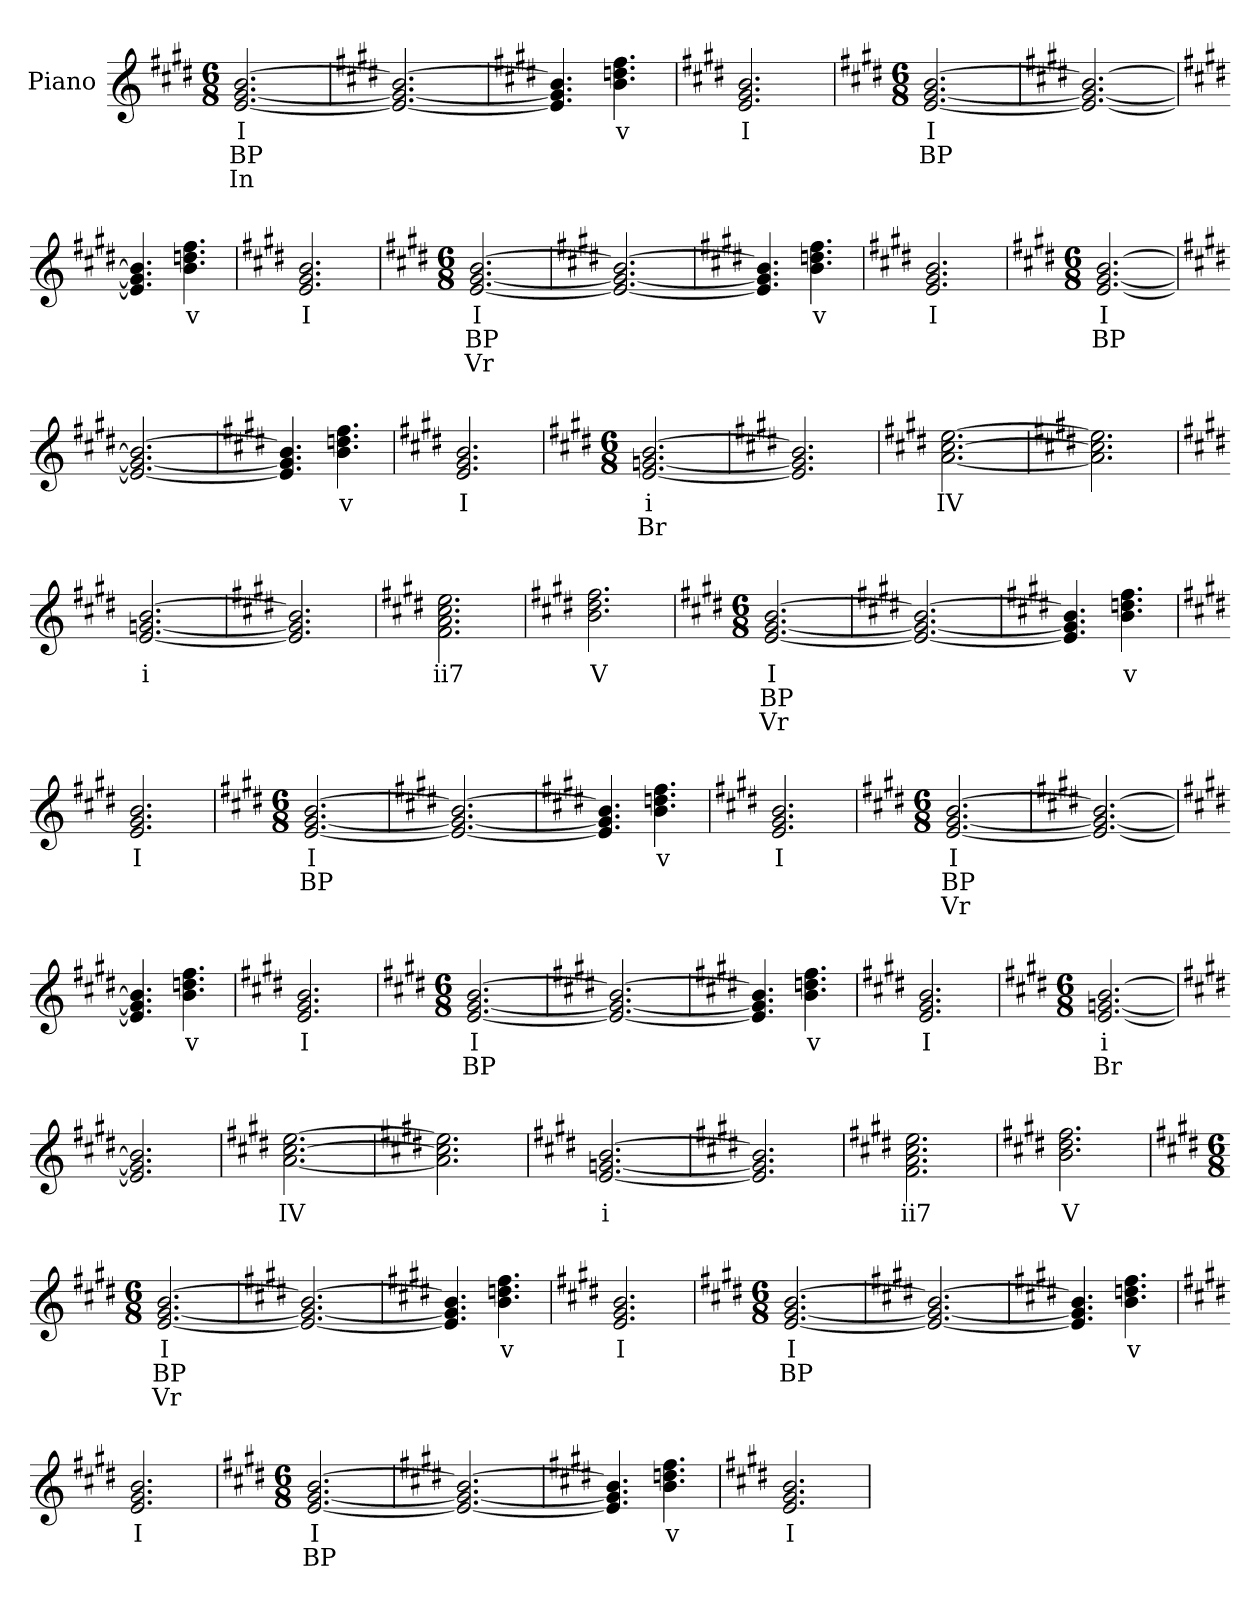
**kern	**text	**text	**text
*part1	*part1	*part1	*part1
*staff1	*staff1	*staff1	*staff1
*I"Piano	*	*	*
*I'Pno	*	*	*
*k[f#c#g#d#]	*	*	*
*E:	*	*	*
*M6/8	*	*	*
=	=	=	=
[2.e [2.g# [2.b	I	BP	In
=	=	=	=
*k[f#c#g#d#]	*	*	*
*E:	*	*	*
2.e_ 2.g#_ 2.b_	.	.	.
=	=	=	=
*k[f#c#g#d#]	*	*	*
*E:	*	*	*
4.e] 4.g#] 4.b]	.	.	.
4.b 4.ddn 4.ff#	v	.	.
=	=	=	=
*k[f#c#g#d#]	*	*	*
*E:	*	*	*
2.e 2.g# 2.b	I	.	.
=	=	=	=
*k[f#c#g#d#]	*	*	*
*E:	*	*	*
*M6/8	*	*	*
[2.e [2.g# [2.b	I	BP	.
=	=	=	=
*k[f#c#g#d#]	*	*	*
*E:	*	*	*
2.e_ 2.g#_ 2.b_	.	.	.
=	=	=	=
*k[f#c#g#d#]	*	*	*
*E:	*	*	*
4.e] 4.g#] 4.b]	.	.	.
4.b 4.ddn 4.ff#	v	.	.
=	=	=	=
*k[f#c#g#d#]	*	*	*
*E:	*	*	*
2.e 2.g# 2.b	I	.	.
=	=	=	=
*k[f#c#g#d#]	*	*	*
*E:	*	*	*
*M6/8	*	*	*
[2.e [2.g# [2.b	I	BP	Vr
=	=	=	=
*k[f#c#g#d#]	*	*	*
*E:	*	*	*
2.e_ 2.g#_ 2.b_	.	.	.
=	=	=	=
*k[f#c#g#d#]	*	*	*
*E:	*	*	*
4.e] 4.g#] 4.b]	.	.	.
4.b 4.ddn 4.ff#	v	.	.
=	=	=	=
*k[f#c#g#d#]	*	*	*
*E:	*	*	*
2.e 2.g# 2.b	I	.	.
=	=	=	=
*k[f#c#g#d#]	*	*	*
*E:	*	*	*
*M6/8	*	*	*
[2.e [2.g# [2.b	I	BP	.
=	=	=	=
*k[f#c#g#d#]	*	*	*
*E:	*	*	*
2.e_ 2.g#_ 2.b_	.	.	.
=	=	=	=
*k[f#c#g#d#]	*	*	*
*E:	*	*	*
4.e] 4.g#] 4.b]	.	.	.
4.b 4.ddn 4.ff#	v	.	.
=	=	=	=
*k[f#c#g#d#]	*	*	*
*E:	*	*	*
2.e 2.g# 2.b	I	.	.
=	=	=	=
*k[f#c#g#d#]	*	*	*
*E:	*	*	*
*M6/8	*	*	*
[2.e [2.gn [2.b	i	Br	.
=	=	=	=
*k[f#c#g#d#]	*	*	*
*E:	*	*	*
2.e] 2.gn] 2.b]	.	.	.
=	=	=	=
*k[f#c#g#d#]	*	*	*
*E:	*	*	*
[2.a [2.cc# [2.ee	IV	.	.
=	=	=	=
*k[f#c#g#d#]	*	*	*
*E:	*	*	*
2.a] 2.cc#] 2.ee]	.	.	.
=	=	=	=
*k[f#c#g#d#]	*	*	*
*E:	*	*	*
[2.e [2.gn [2.b	i	.	.
=	=	=	=
*k[f#c#g#d#]	*	*	*
*E:	*	*	*
2.e] 2.gn] 2.b]	.	.	.
=	=	=	=
*k[f#c#g#d#]	*	*	*
*E:	*	*	*
2.f# 2.a 2.cc# 2.ee	ii7	.	.
=	=	=	=
*k[f#c#g#d#]	*	*	*
*E:	*	*	*
2.b 2.dd# 2.ff#	V	.	.
=	=	=	=
*k[f#c#g#d#]	*	*	*
*E:	*	*	*
*M6/8	*	*	*
[2.e [2.g# [2.b	I	BP	Vr
=	=	=	=
*k[f#c#g#d#]	*	*	*
*E:	*	*	*
2.e_ 2.g#_ 2.b_	.	.	.
=	=	=	=
*k[f#c#g#d#]	*	*	*
*E:	*	*	*
4.e] 4.g#] 4.b]	.	.	.
4.b 4.ddn 4.ff#	v	.	.
=	=	=	=
*k[f#c#g#d#]	*	*	*
*E:	*	*	*
2.e 2.g# 2.b	I	.	.
=	=	=	=
*k[f#c#g#d#]	*	*	*
*E:	*	*	*
*M6/8	*	*	*
[2.e [2.g# [2.b	I	BP	.
=	=	=	=
*k[f#c#g#d#]	*	*	*
*E:	*	*	*
2.e_ 2.g#_ 2.b_	.	.	.
=	=	=	=
*k[f#c#g#d#]	*	*	*
*E:	*	*	*
4.e] 4.g#] 4.b]	.	.	.
4.b 4.ddn 4.ff#	v	.	.
=	=	=	=
*k[f#c#g#d#]	*	*	*
*E:	*	*	*
2.e 2.g# 2.b	I	.	.
=	=	=	=
*k[f#c#g#d#]	*	*	*
*E:	*	*	*
*M6/8	*	*	*
[2.e [2.g# [2.b	I	BP	Vr
=	=	=	=
*k[f#c#g#d#]	*	*	*
*E:	*	*	*
2.e_ 2.g#_ 2.b_	.	.	.
=	=	=	=
*k[f#c#g#d#]	*	*	*
*E:	*	*	*
4.e] 4.g#] 4.b]	.	.	.
4.b 4.ddn 4.ff#	v	.	.
=	=	=	=
*k[f#c#g#d#]	*	*	*
*E:	*	*	*
2.e 2.g# 2.b	I	.	.
=	=	=	=
*k[f#c#g#d#]	*	*	*
*E:	*	*	*
*M6/8	*	*	*
[2.e [2.g# [2.b	I	BP	.
=	=	=	=
*k[f#c#g#d#]	*	*	*
*E:	*	*	*
2.e_ 2.g#_ 2.b_	.	.	.
=	=	=	=
*k[f#c#g#d#]	*	*	*
*E:	*	*	*
4.e] 4.g#] 4.b]	.	.	.
4.b 4.ddn 4.ff#	v	.	.
=	=	=	=
*k[f#c#g#d#]	*	*	*
*E:	*	*	*
2.e 2.g# 2.b	I	.	.
=	=	=	=
*k[f#c#g#d#]	*	*	*
*E:	*	*	*
*M6/8	*	*	*
[2.e [2.gn [2.b	i	Br	.
=	=	=	=
*k[f#c#g#d#]	*	*	*
*E:	*	*	*
2.e] 2.gn] 2.b]	.	.	.
=	=	=	=
*k[f#c#g#d#]	*	*	*
*E:	*	*	*
[2.a [2.cc# [2.ee	IV	.	.
=	=	=	=
*k[f#c#g#d#]	*	*	*
*E:	*	*	*
2.a] 2.cc#] 2.ee]	.	.	.
=	=	=	=
*k[f#c#g#d#]	*	*	*
*E:	*	*	*
[2.e [2.gn [2.b	i	.	.
=	=	=	=
*k[f#c#g#d#]	*	*	*
*E:	*	*	*
2.e] 2.gn] 2.b]	.	.	.
=	=	=	=
*k[f#c#g#d#]	*	*	*
*E:	*	*	*
2.f# 2.a 2.cc# 2.ee	ii7	.	.
=	=	=	=
*k[f#c#g#d#]	*	*	*
*E:	*	*	*
2.b 2.dd# 2.ff#	V	.	.
=	=	=	=
*k[f#c#g#d#]	*	*	*
*E:	*	*	*
*M6/8	*	*	*
[2.e [2.g# [2.b	I	BP	Vr
=	=	=	=
*k[f#c#g#d#]	*	*	*
*E:	*	*	*
2.e_ 2.g#_ 2.b_	.	.	.
=	=	=	=
*k[f#c#g#d#]	*	*	*
*E:	*	*	*
4.e] 4.g#] 4.b]	.	.	.
4.b 4.ddn 4.ff#	v	.	.
=	=	=	=
*k[f#c#g#d#]	*	*	*
*E:	*	*	*
2.e 2.g# 2.b	I	.	.
=	=	=	=
*k[f#c#g#d#]	*	*	*
*E:	*	*	*
*M6/8	*	*	*
[2.e [2.g# [2.b	I	BP	.
=	=	=	=
*k[f#c#g#d#]	*	*	*
*E:	*	*	*
2.e_ 2.g#_ 2.b_	.	.	.
=	=	=	=
*k[f#c#g#d#]	*	*	*
*E:	*	*	*
4.e] 4.g#] 4.b]	.	.	.
4.b 4.ddn 4.ff#	v	.	.
=	=	=	=
*k[f#c#g#d#]	*	*	*
*E:	*	*	*
2.e 2.g# 2.b	I	.	.
=	=	=	=
*k[f#c#g#d#]	*	*	*
*E:	*	*	*
*M6/8	*	*	*
[2.e [2.g# [2.b	I	BP	.
=	=	=	=
*k[f#c#g#d#]	*	*	*
*E:	*	*	*
2.e_ 2.g#_ 2.b_	.	.	.
=	=	=	=
*k[f#c#g#d#]	*	*	*
*E:	*	*	*
4.e] 4.g#] 4.b]	.	.	.
4.b 4.ddn 4.ff#	v	.	.
=	=	=	=
*k[f#c#g#d#]	*	*	*
*E:	*	*	*
2.e 2.g# 2.b	I	.	.
=	=	=	=
*-	*-	*-	*-
